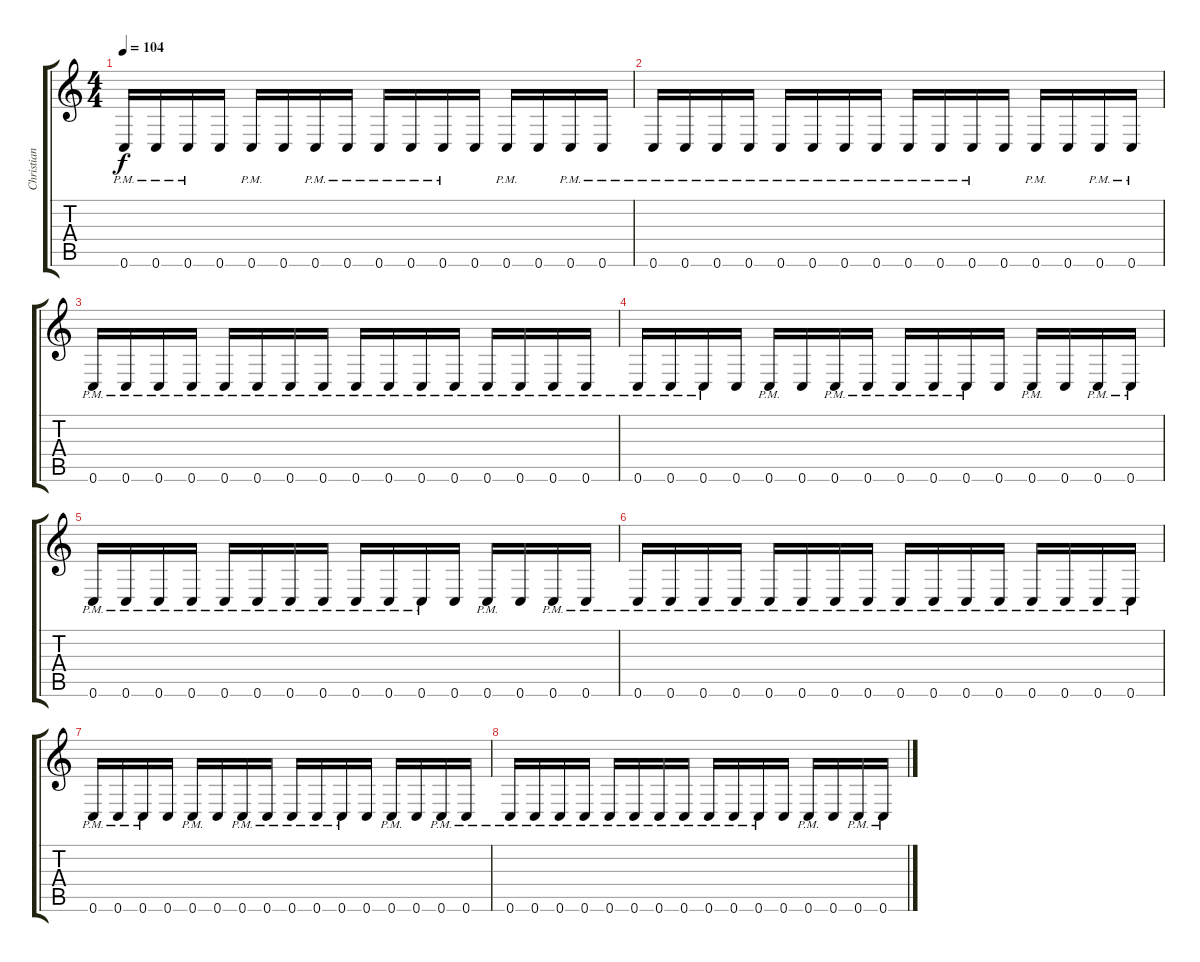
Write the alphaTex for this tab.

\track ("Christian Andreu" "Christian ") {instrument overdrivenguitar}
\staff {score tabs}
\tuning (D4 A3 F3 C3 G2 C2) {hide}
\ts (4 4)
\tempo 104
\clef g2
\ks c
0.6{pm}.16{dy f} 0.6{pm}.16 0.6{pm}.16 0.6.16 0.6{pm}.16 0.6.16 0.6{pm}.16 0.6{pm}.16 0.6{pm}.16 0.6{pm}.16 0.6{pm}.16 0.6.16 0.6{pm}.16 0.6.16 0.6{pm}.16 0.6{pm}.16 |
0.6{pm}.16 0.6{pm}.16 0.6{pm}.16 0.6{pm}.16 0.6{pm}.16 0.6{pm}.16 0.6{pm}.16 0.6{pm}.16 0.6{pm}.16 0.6{pm}.16 0.6{pm}.16 0.6.16 0.6{pm}.16 0.6.16 0.6{pm}.16 0.6{pm}.16 |
0.6{pm}.16 0.6{pm}.16 0.6{pm}.16 0.6{pm}.16 0.6{pm}.16 0.6{pm}.16 0.6{pm}.16 0.6{pm}.16 0.6{pm}.16 0.6{pm}.16 0.6{pm}.16 0.6{pm}.16 0.6{pm}.16 0.6{pm}.16 0.6{pm}.16 0.6{pm}.16 |
0.6{pm}.16 0.6{pm}.16 0.6{pm}.16 0.6.16 0.6{pm}.16 0.6.16 0.6{pm}.16 0.6{pm}.16 0.6{pm}.16 0.6{pm}.16 0.6{pm}.16 0.6.16 0.6{pm}.16 0.6.16 0.6{pm}.16 0.6{pm}.16 |
0.6{pm}.16 0.6{pm}.16 0.6{pm}.16 0.6{pm}.16 0.6{pm}.16 0.6{pm}.16 0.6{pm}.16 0.6{pm}.16 0.6{pm}.16 0.6{pm}.16 0.6{pm}.16 0.6.16 0.6{pm}.16 0.6.16 0.6{pm}.16 0.6{pm}.16 |
0.6{pm}.16 0.6{pm}.16 0.6{pm}.16 0.6{pm}.16 0.6{pm}.16 0.6{pm}.16 0.6{pm}.16 0.6{pm}.16 0.6{pm}.16 0.6{pm}.16 0.6{pm}.16 0.6{pm}.16 0.6{pm}.16 0.6{pm}.16 0.6{pm}.16 0.6{pm}.16 |
0.6{pm}.16 0.6{pm}.16 0.6{pm}.16 0.6.16 0.6{pm}.16 0.6.16 0.6{pm}.16 0.6{pm}.16 0.6{pm}.16 0.6{pm}.16 0.6{pm}.16 0.6.16 0.6{pm}.16 0.6.16 0.6{pm}.16 0.6{pm}.16 |
0.6{pm}.16 0.6{pm}.16 0.6{pm}.16 0.6{pm}.16 0.6{pm}.16 0.6{pm}.16 0.6{pm}.16 0.6{pm}.16 0.6{pm}.16 0.6{pm}.16 0.6{pm}.16 0.6.16 0.6{pm}.16 0.6.16 0.6{pm}.16 0.6{pm}.16
